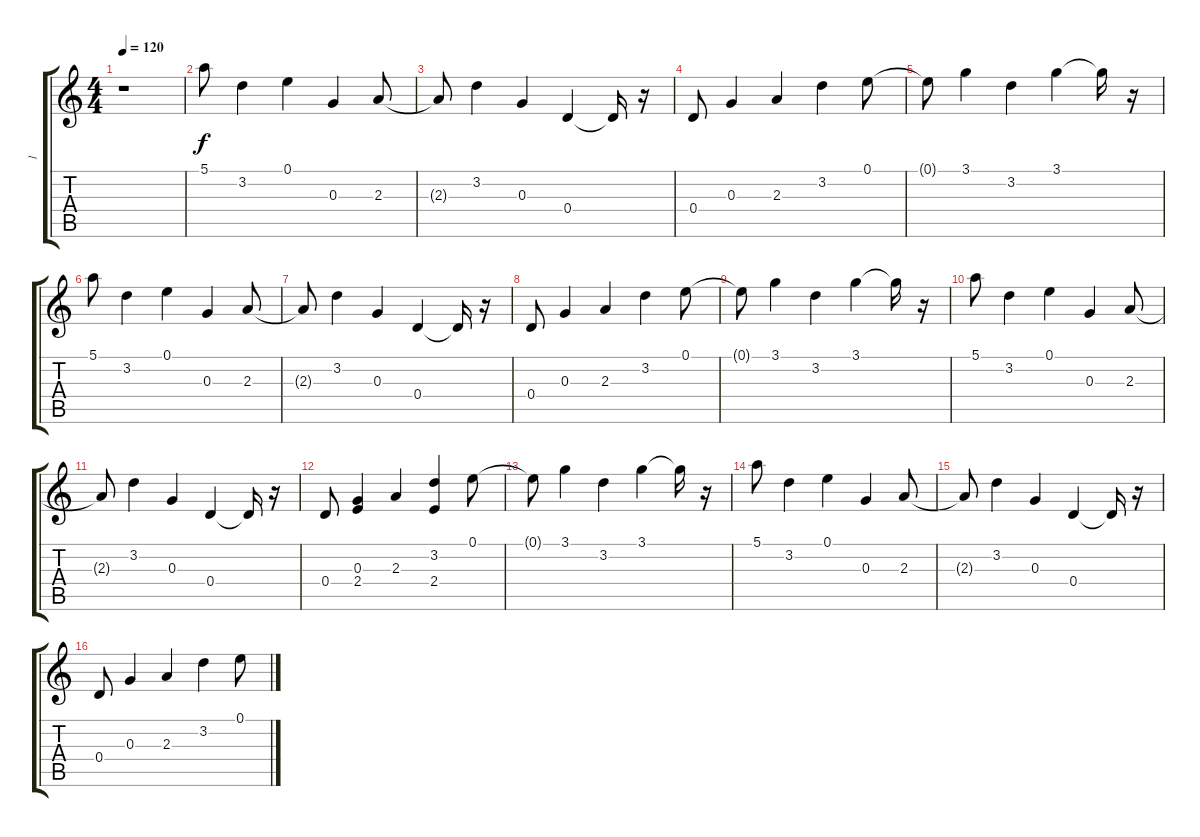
\track ("1" "1") {instrument overdrivenguitar}
\staff {score tabs}
\tuning (E4 B3 G3 D3 A2 E2) {hide}
\ts (4 4)
\tempo 120
\clef g2
\ks c
r.1{dy f instrument overdrivenguitar} |
5.1.8 3.2.4 0.1.4 0.3.4 2.3.8 |
2.3{t}.8 3.2.4 0.3.4 0.4.4 0.4{t}.16 r.16 |
0.4.8 0.3.4 2.3.4 3.2.4 0.1.8 |
0.1{t}.8 3.1.4 3.2.4 3.1.4 3.1{t}.16 r.16 |
5.1.8 3.2.4 0.1.4 0.3.4 2.3.8 |
2.3{t}.8 3.2.4 0.3.4 0.4.4 0.4{t}.16 r.16 |
0.4.8 0.3.4 2.3.4 3.2.4 0.1.8 |
0.1{t}.8 3.1.4 3.2.4 3.1.4 3.1{t}.16 r.16 |
5.1.8 3.2.4 0.1.4 0.3.4 2.3.8 |
2.3{t}.8 3.2.4 0.3.4 0.4.4 0.4{t}.16 r.16 |
0.4.8 (0.3 2.4).4 2.3.4 (3.2 2.4).4 0.1.8 |
0.1{t}.8 3.1.4 3.2.4 3.1.4 3.1{t}.16 r.16 |
5.1.8 3.2.4 0.1.4 0.3.4 2.3.8 |
2.3{t}.8 3.2.4 0.3.4 0.4.4 0.4{t}.16 r.16 |
0.4.8 0.3.4 2.3.4 3.2.4 0.1.8
